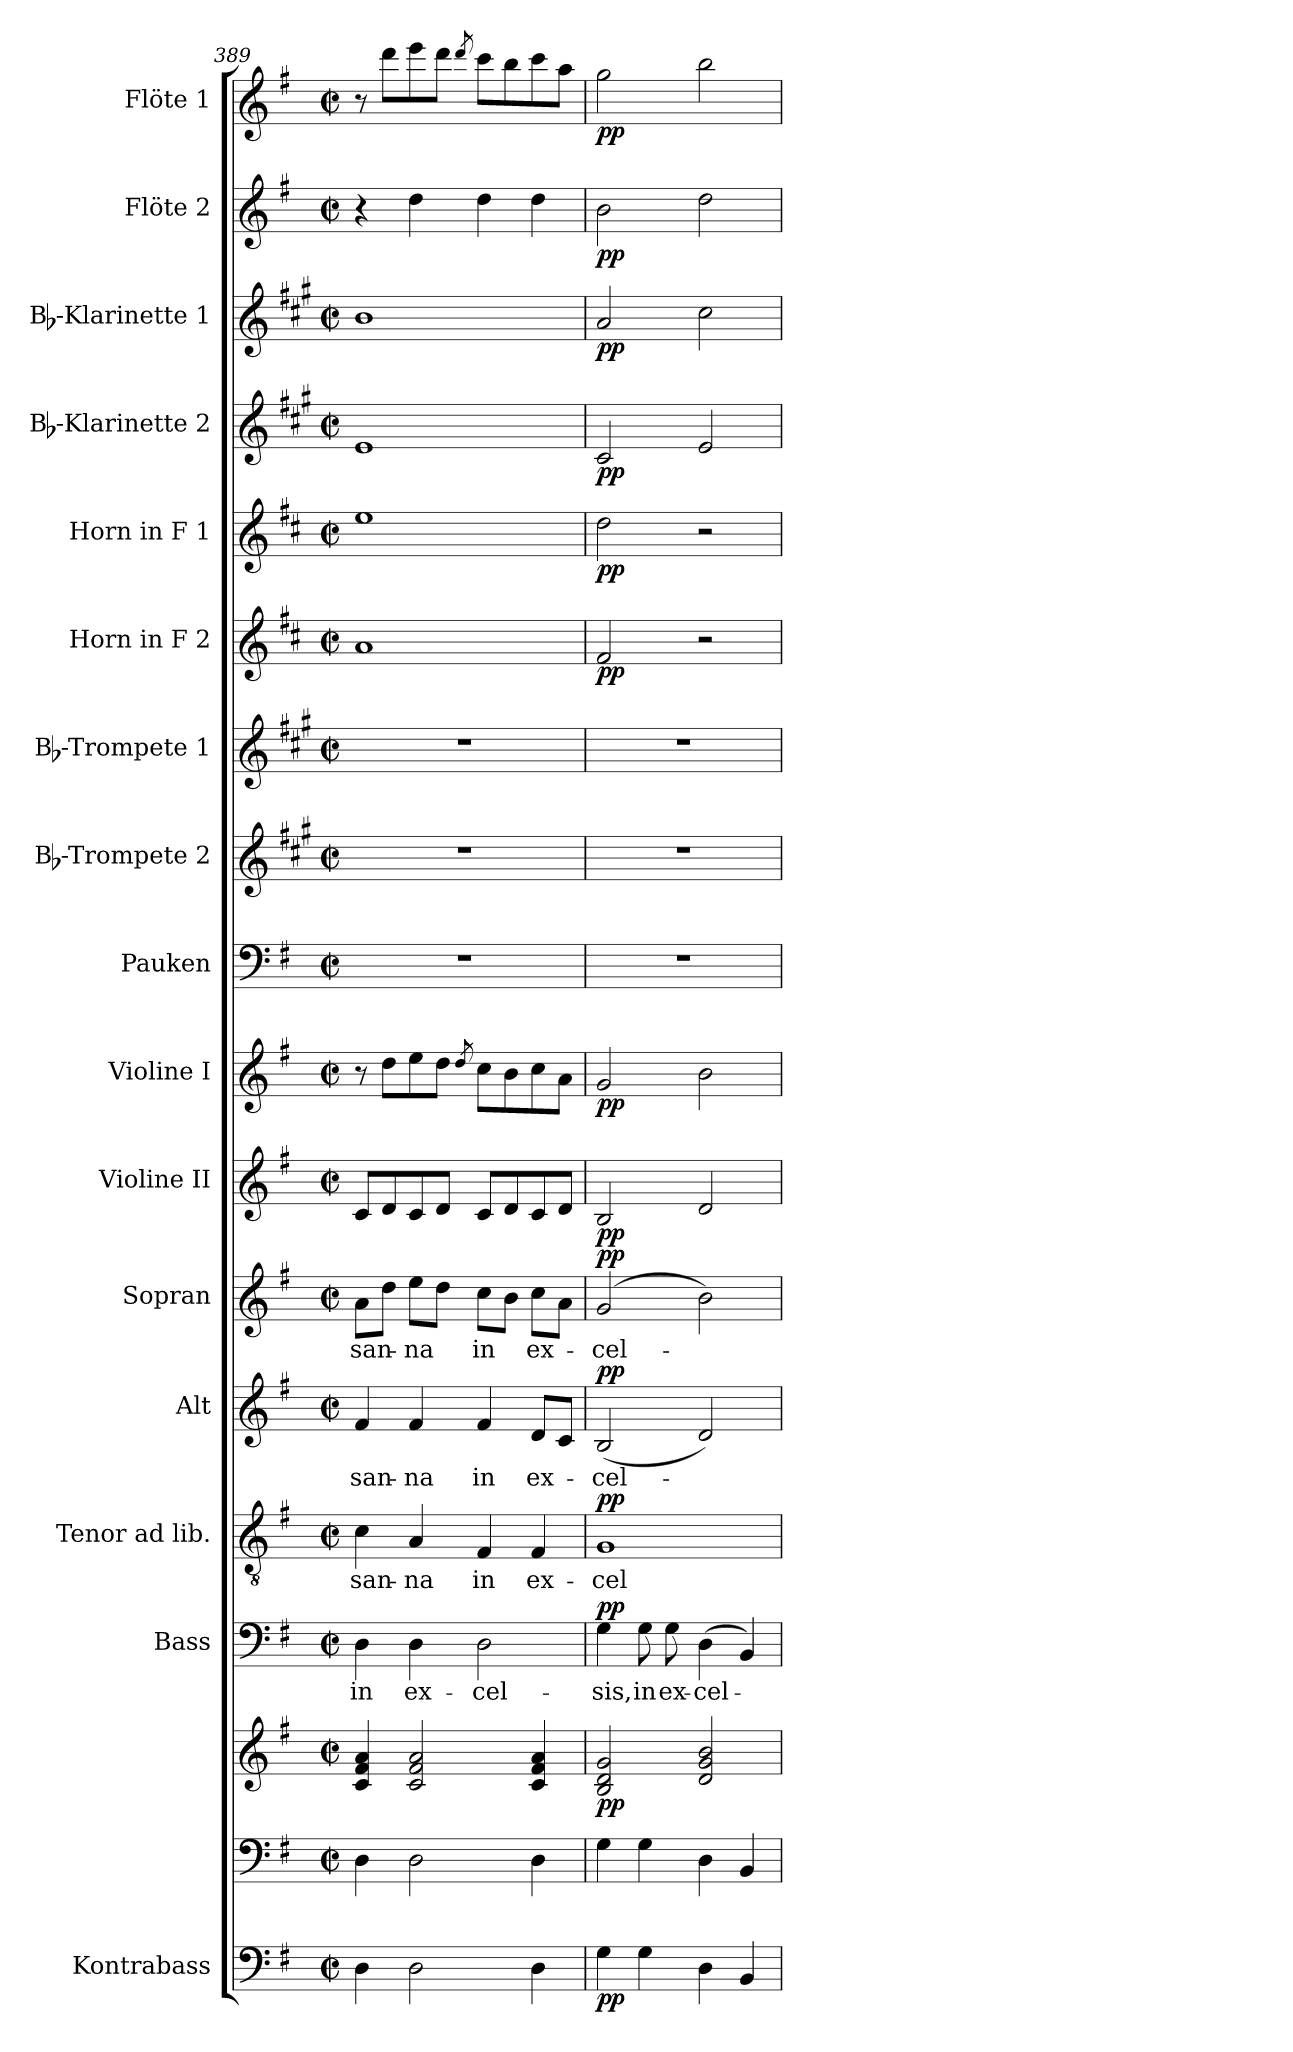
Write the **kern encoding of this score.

**kern	**dynam	**kern	**kern	**dynam	**kern	**text	**dynam	**kern	**text	**dynam	**kern	**text	**dynam	**kern	**text	**dynam	**kern	**dynam	**kern	**dynam	**kern	**kern	**kern	**kern	**dynam	**kern	**dynam	**kern	**dynam	**kern	**dynam	**kern	**dynam	**kern	**dynam
*part17	*part17	*part16	*part16	*part16	*part15	*part15	*part15	*part14	*part14	*part14	*part13	*part13	*part13	*part12	*part12	*part12	*part11	*part11	*part10	*part10	*part9	*part8	*part7	*part6	*part6	*part5	*part5	*part4	*part4	*part3	*part3	*part2	*part2	*part1	*part1
*staff18	*staff18	*staff17	*staff16	*staff16/17	*staff15	*staff15	*staff15	*staff14	*staff14	*staff14	*staff13	*staff13	*staff13	*staff12	*staff12	*staff12	*staff11	*staff11	*staff10	*staff10	*staff9	*staff8	*staff7	*staff6	*staff6	*staff5	*staff5	*staff4	*staff4	*staff3	*staff3	*staff2	*staff2	*staff1	*staff1
*I"Kontrabass	*	*	*	*	*I"Bass	*	*	*I"Tenor ad lib.	*	*	*I"Alt	*	*	*I"Sopran	*	*	*I"Violine II	*	*I"Violine I	*	*I"Pauken	*I"Bb-Trompete 2	*I"Bb-Trompete 1	*I"Horn in F 2	*	*I"Horn in F 1	*	*I"Bb-Klarinette 2	*	*I"Bb-Klarinette 1	*	*I"Flöte 2	*	*I"Flöte 1	*
*I'Kb.	*	*	*	*	*I'B.	*	*	*I'T.	*	*	*I'A.	*	*	*I'S.	*	*	*I'Vl. II	*	*I'Vl. I	*	*I'Pk.	*I'Bb Trp. 2	*I'Bb Trp. 1	*	*	*	*	*I'Bb Kl. 2	*	*I'Bb Kl. 1	*	*I'Fl. 2	*	*I'Fl. 1	*
*clefF4	*	*clefF4	*clefG2	*	*clefF4	*	*	*clefGv2	*	*	*clefG2	*	*	*clefG2	*	*	*clefG2	*	*clefG2	*	*clefF4	*clefG2	*clefG2	*clefG2	*	*clefG2	*	*clefG2	*	*clefG2	*	*clefG2	*	*clefG2	*
*ITrd7c12	*	*	*	*	*	*	*	*	*	*	*	*	*	*	*	*	*	*	*	*	*	*ITrd1c2	*ITrd1c2	*ITrd4c7	*	*ITrd4c7	*	*ITrd1c2	*	*ITrd1c2	*	*	*	*	*
*k[f#]	*	*k[f#]	*k[f#]	*	*k[f#]	*	*	*k[f#]	*	*	*k[f#]	*	*	*k[f#]	*	*	*k[f#]	*	*k[f#]	*	*k[f#]	*k[f#]	*k[f#]	*k[f#]	*	*k[f#]	*	*k[f#]	*	*k[f#]	*	*k[f#]	*	*k[f#]	*
*G:	*	*G:	*G:	*	*G:	*	*	*G:	*	*	*G:	*	*	*G:	*	*	*G:	*	*G:	*	*G:	*G:	*G:	*G:	*	*G:	*	*G:	*	*G:	*	*G:	*	*G:	*
*M2/2	*	*M2/2	*M2/2	*	*M2/2	*	*	*M2/2	*	*	*M2/2	*	*	*M2/2	*	*	*M2/2	*	*M2/2	*	*M2/2	*M2/2	*M2/2	*M2/2	*	*M2/2	*	*M2/2	*	*M2/2	*	*M2/2	*	*M2/2	*
*met(c|)	*	*met(c|)	*met(c|)	*	*met(c|)	*	*	*met(c|)	*	*	*met(c|)	*	*	*met(c|)	*	*	*met(c|)	*	*met(c|)	*	*met(c|)	*met(c|)	*met(c|)	*met(c|)	*	*met(c|)	*	*met(c|)	*	*met(c|)	*	*met(c|)	*	*met(c|)	*
=389	=389	=389	=389	=389	=389	=389	=389	=389	=389	=389	=389	=389	=389	=389	=389	=389	=389	=389	=389	=389	=389	=389	=389	=389	=389	=389	=389	=389	=389	=389	=389	=389	=389	=389	=389
!	!	!	!	!	!	!LO:LY:b	!	!	!LO:LY:b	!	!	!LO:LY:b	!	!	!LO:LY:b	!	!	!	!	!	!	!	!	!	!	!	!	!	!	!	!	!	!	!	!
4DD\	.	4D\	4c/ 4f#/ 4a/	.	4D\	in	.	4c\	-san-	.	4f#/	-san-	.	8a\L	-san-	.	8c/L	.	8r	.	1r	1r	1r	1d	.	1a	.	1d	.	1a	.	4r	.	8r	.
.	.	.	.	.	.	.	.	.	.	.	.	.	.	8dd\J	.	.	8d/	.	8dd\L	.	.	.	.	.	.	.	.	.	.	.	.	.	.	8ddd\L	.
!	!	!	!	!	!	!LO:LY:b	!	!	!LO:LY:b	!	!	!LO:LY:b	!	!	!LO:LY:b	!	!	!	!	!	!	!	!	!	!	!	!	!	!	!	!	!	!	!	!
2DD\	.	2D\	2c/ 2f#/ 2a/	.	4D\	ex-	.	4A/	-na	.	4f#/	-na	.	8ee\L	-na	.	8c/	.	8ee\	.	.	.	.	.	.	.	.	.	.	.	.	4dd\	.	8eee\	.
.	.	.	.	.	.	.	.	.	.	.	.	.	.	8dd\J	.	.	8d/J	.	8dd\J	.	.	.	.	.	.	.	.	.	.	.	.	.	.	8ddd\J	.
.	.	.	.	.	.	.	.	.	.	.	.	.	.	.	.	.	.	.	8qdd/	.	.	.	.	.	.	.	.	.	.	.	.	.	.	8qddd/	.
!	!	!	!	!	!	!LO:LY:b	!	!	!LO:LY:b	!	!	!LO:LY:b	!	!	!LO:LY:b	!	!	!	!	!	!	!	!	!	!	!	!	!	!	!	!	!	!	!	!
.	.	.	.	.	2D\	-cel-	.	4F#/	in	.	4f#/	in	.	8cc\L	in	.	8c/L	.	8cc\L	.	.	.	.	.	.	.	.	.	.	.	.	4dd\	.	8ccc\L	.
.	.	.	.	.	.	.	.	.	.	.	.	.	.	8b\J	.	.	8d/	.	8b\	.	.	.	.	.	.	.	.	.	.	.	.	.	.	8bb\	.
!	!	!	!	!	!	!	!	!	!LO:LY:b	!	!	!LO:LY:b	!	!	!LO:LY:b	!	!	!	!	!	!	!	!	!	!	!	!	!	!	!	!	!	!	!	!
4DD\	.	4D\	4c/ 4f#/ 4a/	.	.	.	.	4F#/	ex-	.	8d/L	ex-	.	8cc\L	ex-	.	8c/	.	8cc\	.	.	.	.	.	.	.	.	.	.	.	.	4dd\	.	8ccc\	.
.	.	.	.	.	.	.	.	.	.	.	8c/J	.	.	8a\J	.	.	8d/J	.	8a\J	.	.	.	.	.	.	.	.	.	.	.	.	.	.	8aa\J	.
=390	=390	=390	=390	=390	=390	=390	=390	=390	=390	=390	=390	=390	=390	=390	=390	=390	=390	=390	=390	=390	=390	=390	=390	=390	=390	=390	=390	=390	=390	=390	=390	=390	=390	=390	=390
!	!LO:DY:b	!	!	!LO:DY:b	!	!LO:LY:b	!LO:DY:a	!	!LO:LY:b	!LO:DY:a	!	!LO:LY:b	!LO:DY:a	!	!LO:LY:b	!LO:DY:a	!	!LO:DY:b	!	!LO:DY:b	!	!	!	!	!LO:DY:b	!	!LO:DY:b	!	!LO:DY:b	!	!LO:DY:b	!	!LO:DY:b	!	!LO:DY:b
4GG\	pp	4G\	2B/ 2d/ 2g/	pp	4G\	-sis,	pp	1G	-cel-	pp	(<2B/	-cel-	pp	(2g/	-cel-	pp	2B/	pp	2g/	pp	1r	1r	1r	2B/	pp	2g\	pp	2B/	pp	2g/	pp	2b\	pp	2gg\	pp
!	!	!	!	!	!	!LO:LY:b	!	!	!	!	!	!	!	!	!	!	!	!	!	!	!	!	!	!	!	!	!	!	!	!	!	!	!	!	!
4GG\	.	4G\	.	.	8G\	in	.	.	.	.	.	.	.	.	.	.	.	.	.	.	.	.	.	.	.	.	.	.	.	.	.	.	.	.	.
!	!	!	!	!	!	!LO:LY:b	!	!	!	!	!	!	!	!	!	!	!	!	!	!	!	!	!	!	!	!	!	!	!	!	!	!	!	!	!
.	.	.	.	.	8G\	ex-	.	.	.	.	.	.	.	.	.	.	.	.	.	.	.	.	.	.	.	.	.	.	.	.	.	.	.	.	.
!	!	!	!	!	!	!LO:LY:b	!	!	!	!	!	!	!	!	!	!	!	!	!	!	!	!	!	!	!	!	!	!	!	!	!	!	!	!	!
4DD\	.	4D\	2d/ 2g/ 2b/	.	(>4D\	-cel-	.	.	.	.	2d/)	.	.	2b\)	.	.	2d/	.	2b\	.	.	.	.	2r	.	2r	.	2d/	.	2b\	.	2dd\	.	2bb\	.
4BBB/	.	4BB/	.	.	4BB/)	.	.	.	.	.	.	.	.	.	.	.	.	.	.	.	.	.	.	.	.	.	.	.	.	.	.	.	.	.	.
=	=	=	=	=	=	=	=	=	=	=	=	=	=	=	=	=	=	=	=	=	=	=	=	=	=	=	=	=	=	=	=	=	=	=	=
*-	*-	*-	*-	*-	*-	*-	*-	*-	*-	*-	*-	*-	*-	*-	*-	*-	*-	*-	*-	*-	*-	*-	*-	*-	*-	*-	*-	*-	*-	*-	*-	*-	*-	*-	*-
